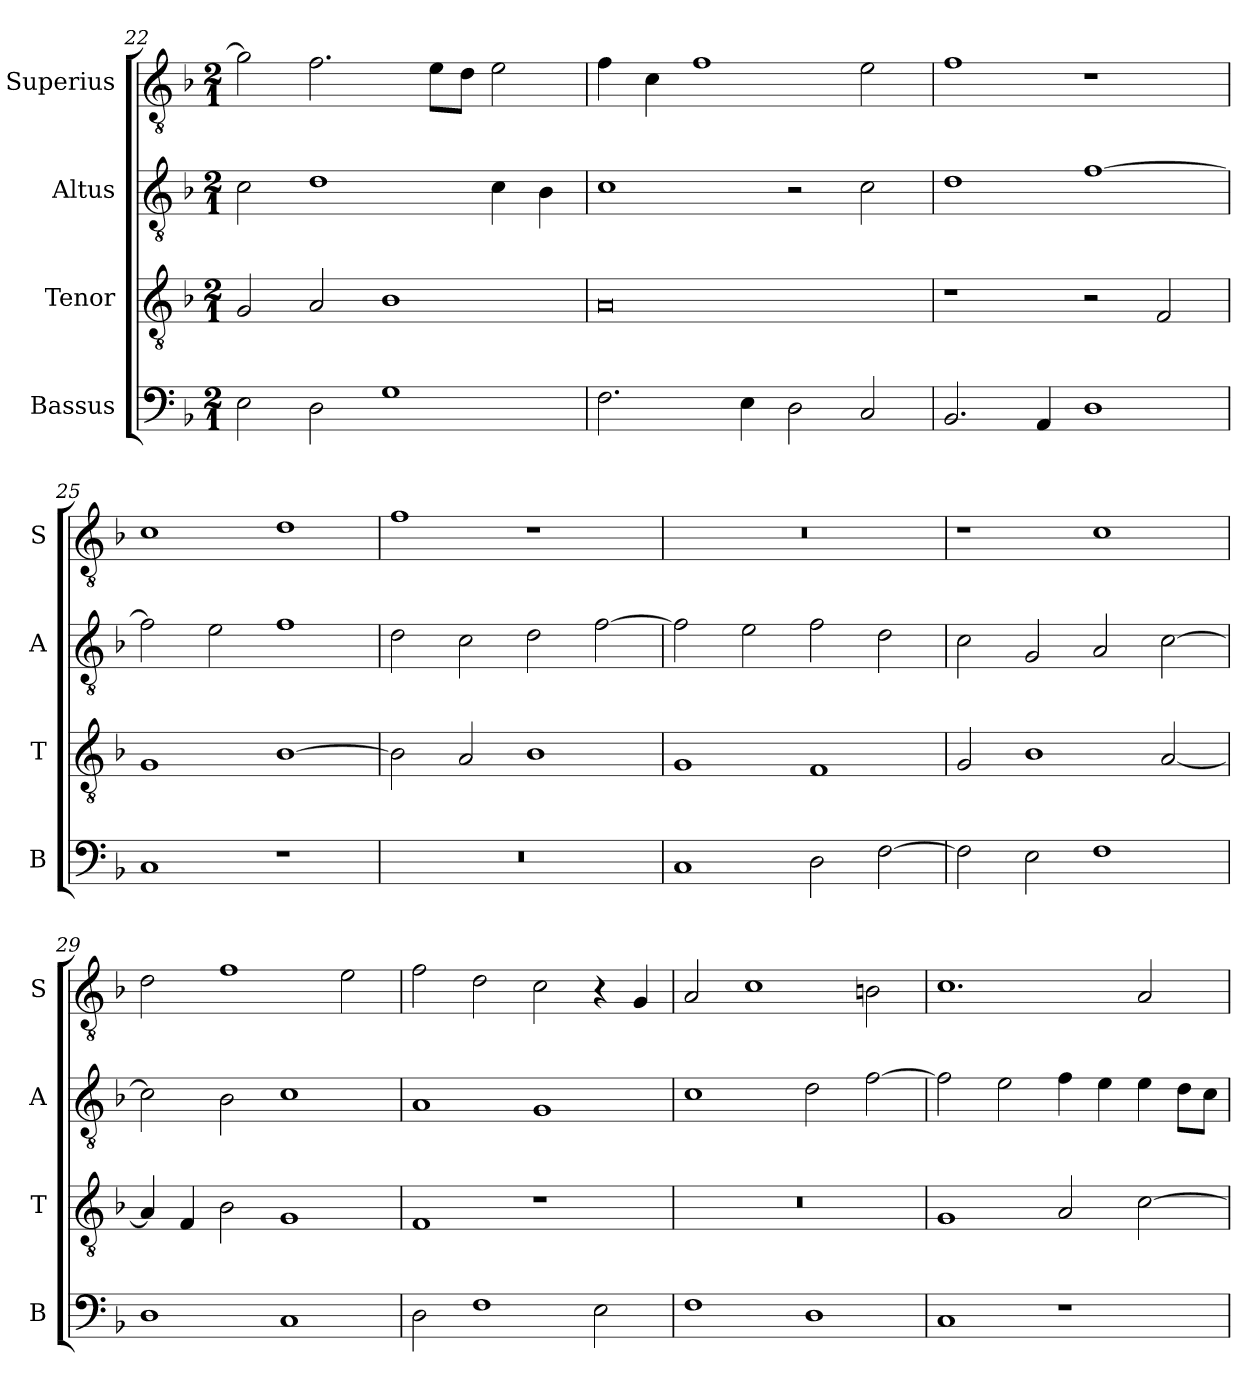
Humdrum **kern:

**kern	**kern	**kern	**kern
*part4	*part3	*part2	*part1
*staff4	*staff3	*staff2	*staff1
*I"Bassus	*I"Tenor	*I"Altus	*I"Superius
*I'B	*I'T	*I'A	*I'S
*clefF4	*clefGv2	*clefGv2	*clefGv2
*k[b-]	*k[b-]	*k[b-]	*k[b-]
*F:	*F:	*F:	*F:
*M2/1	*M2/1	*M2/1	*M2/1
=22	=22	=22	=22
2E	2G	2c	2g]
2D	2A	1d	2.f
1G	1B-	.	.
.	.	.	8eL
.	.	.	8dJ
.	.	4c	2e
.	.	4B-	.
=23	=23	=23	=23
2.F	0A	1c	4f
.	.	.	4c
.	.	.	1f
4E	.	.	.
2D	.	2r	.
2C	.	2c	2e
=24	=24	=24	=24
2.BB-	1r	1d	1f
4AA	.	.	.
1D	2r	[1f	1r
.	2F	.	.
=25	=25	=25	=25
1C	1G	2f]	1c
.	.	2e	.
1r	[1B-	1f	1d
=26	=26	=26	=26
0r	2B-]	2d	1f
.	2A	2c	.
.	1B-	2d	1r
.	.	[2f	.
=27	=27	=27	=27
1C	1G	2f]	0r
.	.	2e	.
2D	1F	2f	.
[2F	.	2d	.
=28	=28	=28	=28
2F]	2G	2c	1r
2E	1B-	2G	.
1F	.	2A	1c
.	[2A	[2c	.
=29	=29	=29	=29
1D	4A]	2c]	2d
.	4F	.	.
.	2B-	2B-	1f
1C	1G	1c	.
.	.	.	2e
=30	=30	=30	=30
2D	1F	1A	2f
1F	.	.	2d
.	1r	1G	2c
2E	.	.	4r
.	.	.	4G
=31	=31	=31	=31
1F	0r	1c	2A
.	.	.	1c
1D	.	2d	.
.	.	[2f	2Bn
=32	=32	=32	=32
1C	1G	2f]	1.c
.	.	2e	.
1r	2A	4f	.
.	.	4e	.
.	[2c	4e	2A
.	.	8dL	.
.	.	8cJ	.
=	=	=	=
*-	*-	*-	*-
